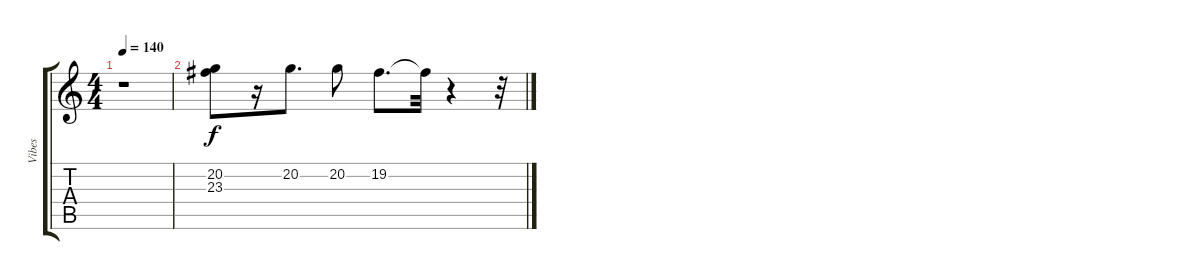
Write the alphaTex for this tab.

\track ("Vibes" "Vibes") {instrument vibraphone}
\staff {score tabs}
\tuning (E4 B3 G3 D3 A2 E2) {hide}
\ts (4 4)
\tempo 140
\clef g2
\ks c
r.1{dy f} |
(20.2 23.3).8 r.16 20.2.8{d} 20.2.8 19.2.8{d} 19.2{t}.32 r.4 r.32
